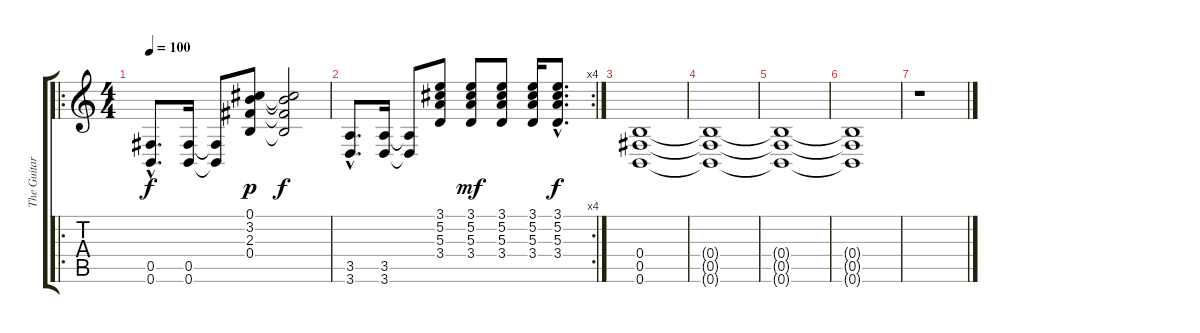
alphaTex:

\track ("The Guitarre bis (effet stereo)" "The Guitar") {instrument overdrivenguitar}
\staff {score tabs}
\tuning (Db4 Ab3 E3 B2 Gb2 B1) {hide}
\ro
\ts (4 4)
\tempo 100
\clef g2
\ks c
(0.5{hac} 0.6{hac}).8{d dy f} (0.5 0.6).16 (0.5{t} 0.6{t}).8 (0.1 3.2 2.3 0.4).8{dy p} (0.1{t} 3.2{t} 2.3{t} 0.4{t}).2{dy f} |
\rc 4
(3.5{hac} 3.6{hac}).8{d} (3.5 3.6).16 (3.5{t} 3.6{t}).8 (3.1 5.2 5.3 3.4).8 (3.1 5.2 5.3 3.4).8{dy mf} (3.1 5.2 5.3 3.4).8 (3.1 5.2 5.3 3.4).16 (3.1{hac} 5.2{hac} 5.3{hac} 3.4{hac}).8{d dy f} |
(0.4 0.5 0.6).1 |
(0.4{t} 0.5{t} 0.6{t}).1 |
(0.4{t} 0.5{t} 0.6{t}).1 |
(0.4{t} 0.5{t} 0.6{t}).1 |
r.1
